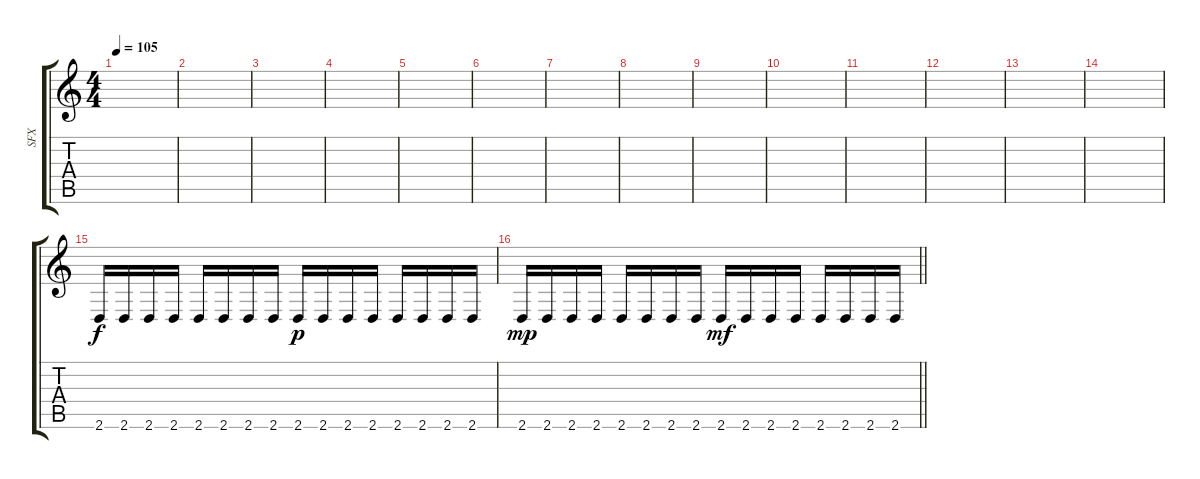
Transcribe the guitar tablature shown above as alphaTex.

\track ("SFX" "SFX") {instrument synthbass1}
\staff {score tabs}
\tuning (D4 A3 F3 C3 G2 C2) {hide}
\ts (4 4)
\tempo 105
\clef g2
\ks c
|
|
|
|
|
|
|
|
|
|
|
|
|
|
2.6.16 2.6.16 2.6.16 2.6.16 2.6.16 2.6.16 2.6.16 2.6.16 2.6.16{dy p} 2.6.16 2.6.16 2.6.16 2.6.16 2.6.16 2.6.16 2.6.16 |
\barLineRight lightlight
2.6.16{dy mp} 2.6.16 2.6.16 2.6.16 2.6.16 2.6.16 2.6.16 2.6.16 2.6.16{dy mf} 2.6.16 2.6.16 2.6.16 2.6.16 2.6.16 2.6.16 2.6.16
